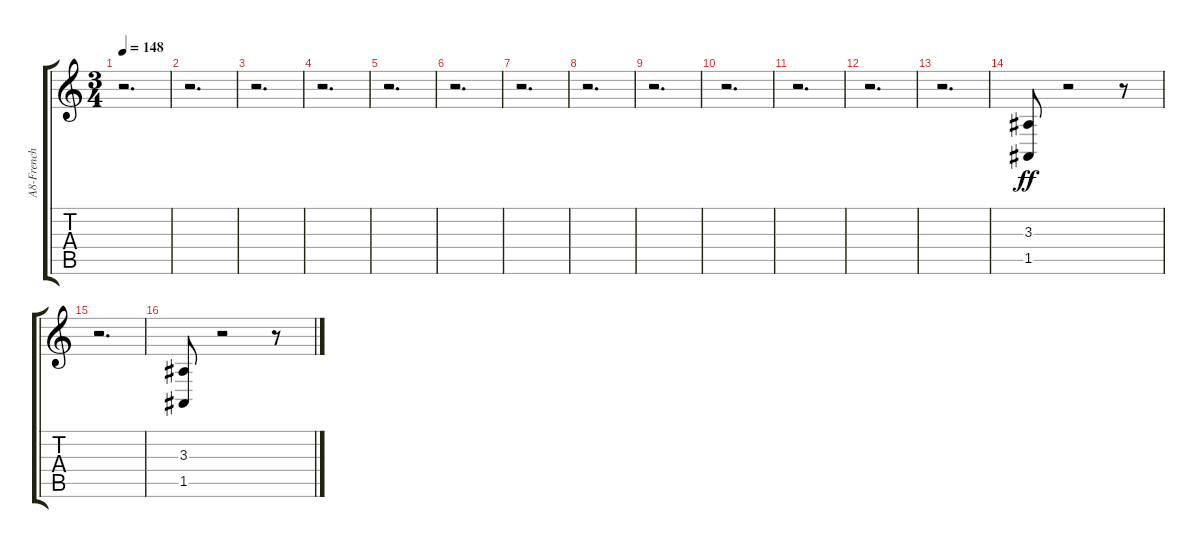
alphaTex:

\track ("A8-French Horns" "A8-French ") {instrument frenchhorn}
\staff {score tabs}
\tuning (E4 B3 G3 D3 A2 E2) {hide}
\ts (3 4)
\tempo 148
\clef g2
\ks c
r.2{d dy ff} |
r.2{d} |
r.2{d} |
r.2{d} |
r.2{d} |
r.2{d} |
r.2{d} |
r.2{d} |
r.2{d} |
r.2{d} |
r.2{d} |
r.2{d} |
r.2{d} |
(3.3 1.5).8 r.2 r.8 |
r.2{d} |
(3.3 1.5).8 r.2 r.8
